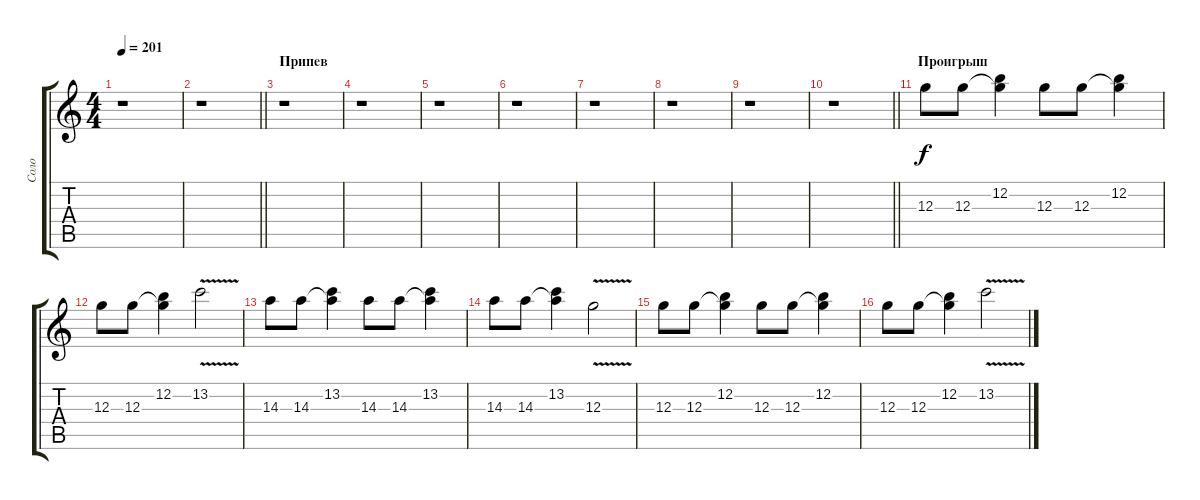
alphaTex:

\track ("Соло" "Соло") {instrument overdrivenguitar}
\staff {score tabs}
\tuning (E4 B3 G3 D3 A2 E2) {hide}
\ts (4 4)
\tempo 201
\clef g2
\ks c
r.1{dy f} |
\barLineRight lightlight
r.1 |
\section ("" "Припев")
r.1 |
r.1 |
r.1 |
r.1 |
r.1 |
r.1 |
r.1 |
\barLineRight lightlight
r.1 |
\section ("" "Проигрыш")
12.3.8 12.3.8 (12.2 12.3{t}).4 12.3.8 12.3.8 (12.2 12.3{t}).4 |
12.3.8 12.3.8 (12.2 12.3{t}).4 13.2{v}.2 |
14.3.8 14.3.8 (13.2 14.3{t}).4 14.3.8 14.3.8 (13.2 14.3{t}).4 |
14.3.8 14.3.8 (13.2 14.3{t}).4 12.3{v}.2 |
12.3.8 12.3.8 (12.2 12.3{t}).4 12.3.8 12.3.8 (12.2 12.3{t}).4 |
12.3.8 12.3.8 (12.2 12.3{t}).4 13.2{v}.2
